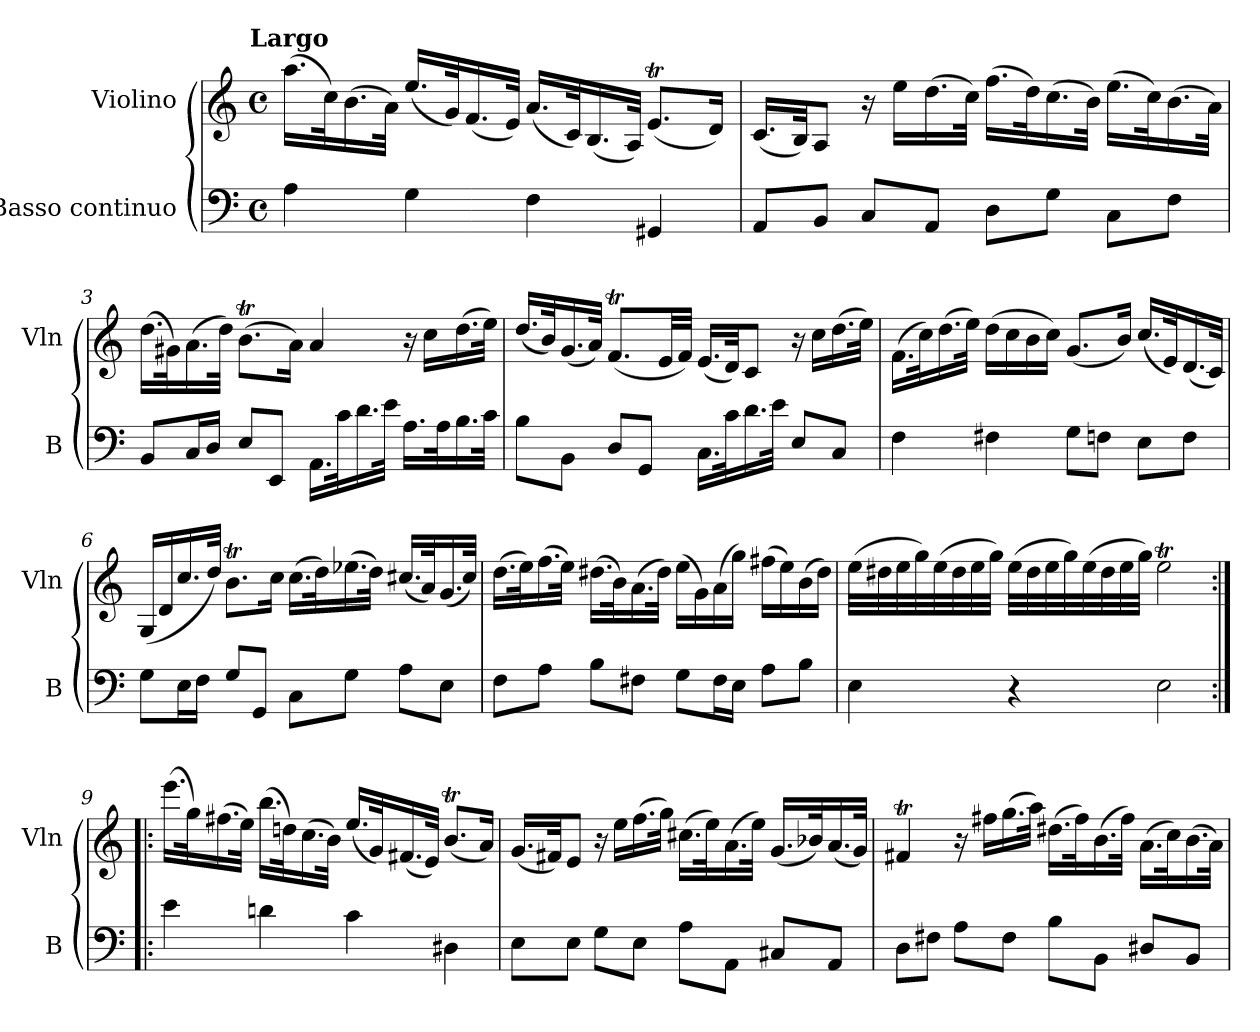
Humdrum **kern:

**kern	**kern
*part2	*part1
*staff2	*staff1
*I"Basso continuo	*I"Violino
*I'B	*I'Vln
*clefF4	*clefG2
*k[]	*k[]
*a:	*a:
!!LO:TX:omd:t=Largo
*M4/4	*M4/4
*met(c)	*met(c)
*MM35	*MM35
=1	=1
4A\	(16.aa\LL
.	32cc\K)
.	(16.b\
.	32a\JJk)
4G\	(16.ee/LL
.	32g/K)
.	(16.f/
.	32e/JJk)
4F\	(16.a/LL
.	32c/K)
.	(16.B/
.	32A/JJk)
4GG#X/	(8.et/L
.	16d/Jk)
=2	=2
8AA/L	(16.c/LL
.	32B/JK)
8BB/J	8A/J
8C/L	16r
.	16ee\LL
8AA/J	(16.dd\
.	32cc\JJk)
8D\L	(16.ff\LL
.	32dd\K)
8G\J	(16.cc\
.	32b\JJk)
8C\L	(16.ee\LL
.	32cc\K)
8F\J	(16.b\
.	32a\JJk)
=3	=3
8BB/L	(16.dd\LL
.	32g#X\K)
16C/L	(16.a\
16D/JJ	.
.	32dd\JJk)
8E/L	(8.bt\L
8EE/J	.
.	16a\Jk)
16.AA\LL	4a/
32c\K	.
16.d\	.
32e\JJk	.
16.A\LL	16r
.	16cc\LL
32A\K	.
16.B\	(16.dd\
32c\JJk	32ee\JJk)
=4	=4
8B\L	(16.dd/LL
.	32b/K)
8BB\J	(16.g/
.	32a/JJk)
8D/L	(8.fT/L
8GG/J	.
.	32e/LL
.	32f/JJJ)
16.C\LL	(16.e/LL
32c\K	32d/JK)
16.d\	8c/J
32e\JJk	.
8E/L	16r
.	16cc\LL
8C/J	(16.dd\
.	32ee\JJk)
=5	=5
4F\	(16.f\LL
.	32cc\K)
.	(16.dd\
.	32ee\JJk)
4F#X\	(16dd\LL
.	16cc\
.	16b\
.	16cc\JJ)
8G\L	(8.g/L
8Fn\J	.
.	16b/Jk)
8E\L	(16.cc/LL
.	32e/K)
8F\J	(16.d/
.	32c/JJk)
=6	=6
8G\L	(16G/LL
.	16d/
16E\L	16.cc/
16F\JJ	.
.	32dd/JJk)
8G/L	8.bt\L
8GG/J	.
.	16cc\Jk
8C\L	(16.cc\LL
.	32dd\K)
8G\J	(16.ee-X\
.	32dd\JJk)
8A\L	(16.cc#X/LL
.	32a/K)
8E\J	(16.g/
.	32cc#/JJk)
=7	=7
8F\L	(16.dd\LL
.	32ee\K)
8A\J	(16.ff\
.	32ee\JJk)
8B\L	(16.dd#X\LL
.	32b\K)
8F#X\J	(16.a\
.	32dd#\JJk)
8G\L	(16ee\LL
.	16g\)
16F#\L	(16a\
16E\JJ	16gg\JJ)
8A\L	(16ff#X\LL
.	16ee\)
8B\J	(16b\
.	16dd#\JJ)
=8	=8
4E\	(32ee\LLL
.	32dd#X\
.	32ee\
.	32gg\)
.	(32ee\
.	32dd#\
.	32ee\
.	32gg\JJJ)
4r	(32ee\LLL
.	32dd#\
.	32ee\
.	32gg\)
.	(32ee\
.	32dd#\
.	32ee\
.	32gg\JJJ)
2E\	2eet\
=9:|!|:	=9:|!|:
4e\	(16.eee\LL
.	32gg\K)
.	(16.ff#X\
.	32ee\JJk)
4dn\	(16.bb\LL
.	32ddn\K)
.	(16.cc\
.	32b\JJk)
4c\	(16.ee/LL
.	32g/K)
.	(16.f#X/
.	32e/JJk)
4D#X\	(8.bt/L
.	16a/Jk)
=10	=10
8E\L	(16.g/LL
.	32f#X/JK)
8E\J	8e/J
8G\L	16r
.	16ee\LL
8E\J	(16.ff\
.	32gg\JJk)
8A\L	(16.cc#X\LL
.	32ee\K)
8AA\J	(16.a\
.	32ee\JJk)
8C#X/L	(16.g/LL
.	32b-X/K)
8AA/J	(16.a/
.	32g/JJk)
=11	=11
8D\L	4f#Xt/
8F#X\J	.
8A\L	16r
.	16ff#X\LL
8F#\J	(16.gg\
.	32aa\JJk)
8B\L	(16.dd#X\LL
.	32ff#\K)
8BB\J	(16.b\
.	32ff#\JJk)
8D#X/L	(16.a\LL
.	32cc\K)
8BB/J	(16.b\
.	32a\JJk)
=	=
*-	*-
